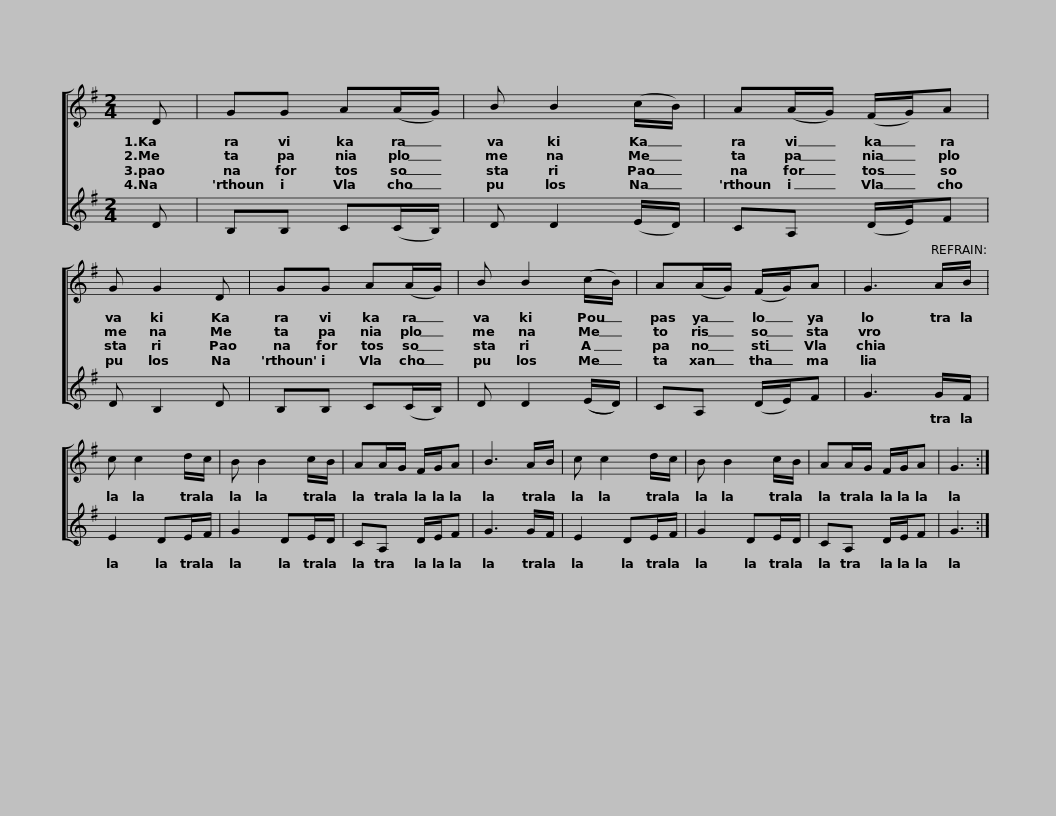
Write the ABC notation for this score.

X:1
%%score [ 1 2 ]
L:1/8
M:2/4
I:linebreak $
K:G
V:1 treble
V:2 treble
V:1
 D | GG A(A/G/) | B B2 (c/B/) | A(A/G/) (F/G/)A | G G2 D | %5
 GG A(A/G/) |$ B B2 (c/B/) | A(A/G/) (F/G/)A | G3 A/B/ | c c2 d/c/ | %10
 B B2 c/B/ | AA/G/ F/G/A | B3 A/B/ |$ c c2 d/c/ | B B2 c/B/ | %15
 AA/G/ F/G/A | G3 :| %17
V:2
 D | B,B, C(C/B,/) | D D2 (E/D/) | CA, (D/E/)F | D B,2 D | %5
 B,B, C(C/B,/) |$ D D2 ((E/D/)) | CA, (D/E/)F | G3 G/F/ | E2 DE/F/ | %10
 G2 DE/D/ | CA, D/E/F | G3 G/F/ |$ E2 DE/F/ | G2 DE/D/ | %15
 CA, D/E/F | G3 :| %17
